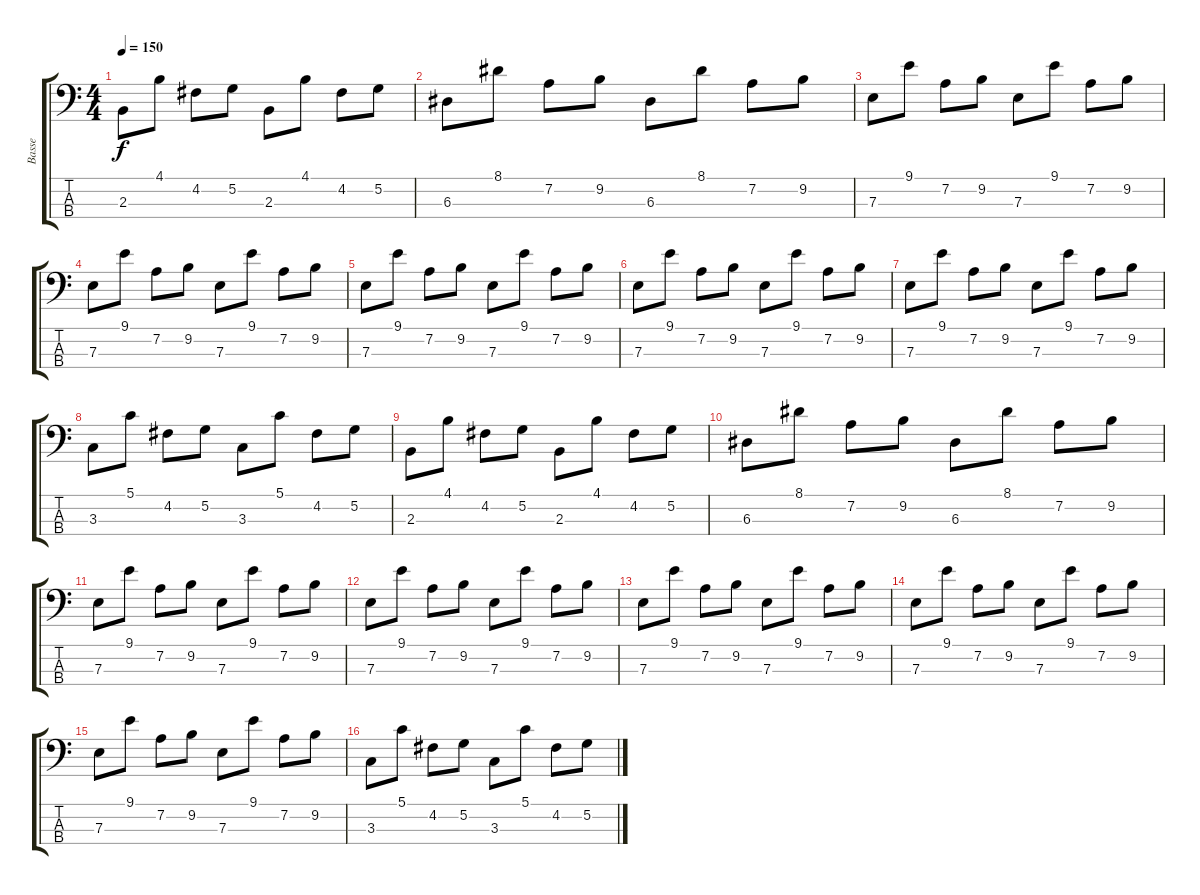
\track ("Basse" "Basse") {instrument electricbassfinger}
\staff {score tabs}
\tuning (G2 D2 A1 D1) {hide}
\ts (4 4)
\tempo 150
\clef f4
\ks c
2.3.8{dy f} 4.1.8 4.2.8 5.2.8 2.3.8 4.1.8 4.2.8 5.2.8 |
6.3.8 8.1.8 7.2.8 9.2.8 6.3.8 8.1.8 7.2.8 9.2.8 |
7.3.8{instrument synthbass2} 9.1.8 7.2.8 9.2.8 7.3.8 9.1.8 7.2.8 9.2.8 |
7.3.8 9.1.8 7.2.8 9.2.8 7.3.8 9.1.8 7.2.8 9.2.8 |
7.3.8 9.1.8 7.2.8 9.2.8 7.3.8 9.1.8 7.2.8 9.2.8 |
7.3.8 9.1.8 7.2.8 9.2.8 7.3.8 9.1.8 7.2.8 9.2.8 |
7.3.8 9.1.8 7.2.8 9.2.8 7.3.8 9.1.8 7.2.8 9.2.8 |
3.3.8 5.1.8 4.2.8 5.2.8 3.3.8 5.1.8 4.2.8 5.2.8 |
2.3.8 4.1.8 4.2.8 5.2.8 2.3.8 4.1.8 4.2.8 5.2.8 |
6.3.8 8.1.8 7.2.8 9.2.8 6.3.8 8.1.8 7.2.8 9.2.8 |
7.3.8{instrument synthbass2} 9.1.8 7.2.8 9.2.8 7.3.8 9.1.8 7.2.8 9.2.8 |
7.3.8 9.1.8 7.2.8 9.2.8 7.3.8 9.1.8 7.2.8 9.2.8 |
7.3.8 9.1.8 7.2.8 9.2.8 7.3.8 9.1.8 7.2.8 9.2.8 |
7.3.8 9.1.8 7.2.8 9.2.8 7.3.8 9.1.8 7.2.8 9.2.8 |
7.3.8 9.1.8 7.2.8 9.2.8 7.3.8 9.1.8 7.2.8 9.2.8 |
3.3.8 5.1.8 4.2.8 5.2.8 3.3.8 5.1.8 4.2.8 5.2.8
